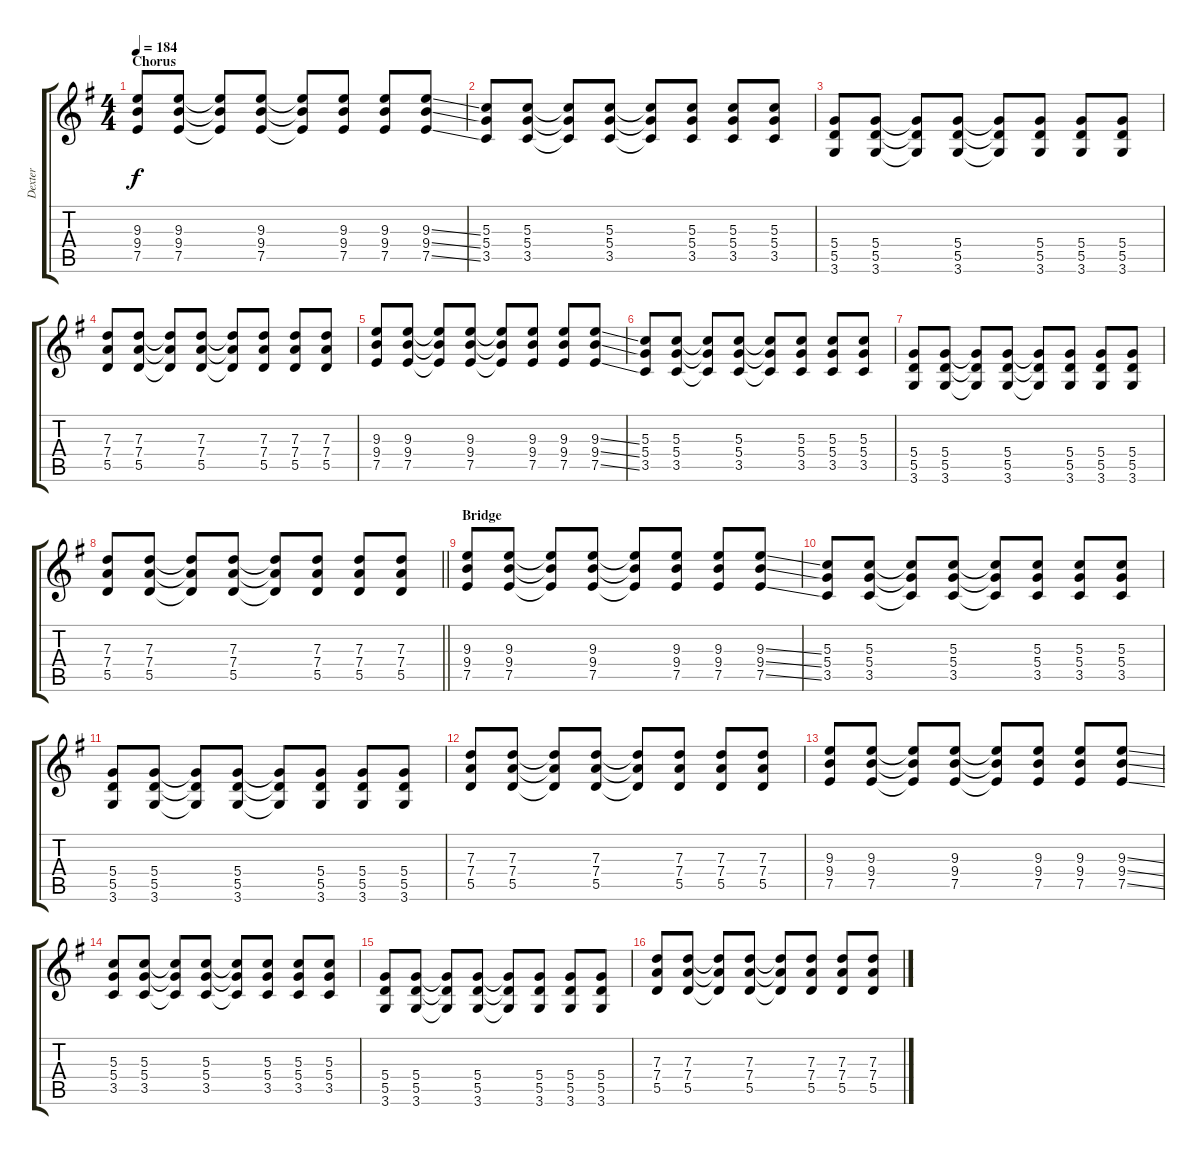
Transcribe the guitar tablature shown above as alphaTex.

\track ("Dexter" "Dexter") {instrument distortionguitar}
\staff {score tabs}
\tuning (E4 B3 G3 D3 A2 E2) {hide}
\ts (4 4)
\section ("" "Chorus")
\tempo 184
\clef g2
\ks eminor
(9.3 9.4 7.5).8{dy f} (9.3 9.4 7.5).8 (9.3{t} 9.4{t} 7.5{t}).8 (9.3 9.4 7.5).8 (9.3{t} 9.4{t} 7.5{t}).8 (9.3 9.4 7.5).8 (9.3 9.4 7.5).8 (9.3{ss} 9.4{ss} 7.5{ss}).8 |
(5.3 5.4 3.5).8 (5.3 5.4 3.5).8 (5.3{t} 5.4{t} 3.5{t}).8 (5.3 5.4 3.5).8 (5.3{t} 5.4{t} 3.5{t}).8 (5.3 5.4 3.5).8 (5.3 5.4 3.5).8 (5.3 5.4 3.5).8 |
(5.4 5.5 3.6).8 (5.4 5.5 3.6).8 (5.4{t} 5.5{t} 3.6{t}).8 (5.4 5.5 3.6).8 (5.4{t} 5.5{t} 3.6{t}).8 (5.4 5.5 3.6).8 (5.4 5.5 3.6).8 (5.4 5.5 3.6).8 |
(7.3 7.4 5.5).8 (7.3 7.4 5.5).8 (7.3{t} 7.4{t} 5.5{t}).8 (7.3 7.4 5.5).8 (7.3{t} 7.4{t} 5.5{t}).8 (7.3 7.4 5.5).8 (7.3 7.4 5.5).8 (7.3 7.4 5.5).8 |
(9.3 9.4 7.5).8 (9.3 9.4 7.5).8 (9.3{t} 9.4{t} 7.5{t}).8 (9.3 9.4 7.5).8 (9.3{t} 9.4{t} 7.5{t}).8 (9.3 9.4 7.5).8 (9.3 9.4 7.5).8 (9.3{ss} 9.4{ss} 7.5{ss}).8 |
(5.3 5.4 3.5).8 (5.3 5.4 3.5).8 (5.3{t} 5.4{t} 3.5{t}).8 (5.3 5.4 3.5).8 (5.3{t} 5.4{t} 3.5{t}).8 (5.3 5.4 3.5).8 (5.3 5.4 3.5).8 (5.3 5.4 3.5).8 |
(5.4 5.5 3.6).8 (5.4 5.5 3.6).8 (5.4{t} 5.5{t} 3.6{t}).8 (5.4 5.5 3.6).8 (5.4{t} 5.5{t} 3.6{t}).8 (5.4 5.5 3.6).8 (5.4 5.5 3.6).8 (5.4 5.5 3.6).8 |
\barLineRight lightlight
(7.3 7.4 5.5).8 (7.3 7.4 5.5).8 (7.3{t} 7.4{t} 5.5{t}).8 (7.3 7.4 5.5).8 (7.3{t} 7.4{t} 5.5{t}).8 (7.3 7.4 5.5).8 (7.3 7.4 5.5).8 (7.3 7.4 5.5).8 |
\section ("" "Bridge")
(9.3 9.4 7.5).8 (9.3 9.4 7.5).8 (9.3{t} 9.4{t} 7.5{t}).8 (9.3 9.4 7.5).8 (9.3{t} 9.4{t} 7.5{t}).8 (9.3 9.4 7.5).8 (9.3 9.4 7.5).8 (9.3{ss} 9.4{ss} 7.5{ss}).8 |
(5.3 5.4 3.5).8 (5.3 5.4 3.5).8 (5.3{t} 5.4{t} 3.5{t}).8 (5.3 5.4 3.5).8 (5.3{t} 5.4{t} 3.5{t}).8 (5.3 5.4 3.5).8 (5.3 5.4 3.5).8 (5.3 5.4 3.5).8 |
(5.4 5.5 3.6).8 (5.4 5.5 3.6).8 (5.4{t} 5.5{t} 3.6{t}).8 (5.4 5.5 3.6).8 (5.4{t} 5.5{t} 3.6{t}).8 (5.4 5.5 3.6).8 (5.4 5.5 3.6).8 (5.4 5.5 3.6).8 |
(7.3 7.4 5.5).8 (7.3 7.4 5.5).8 (7.3{t} 7.4{t} 5.5{t}).8 (7.3 7.4 5.5).8 (7.3{t} 7.4{t} 5.5{t}).8 (7.3 7.4 5.5).8 (7.3 7.4 5.5).8 (7.3 7.4 5.5).8 |
(9.3 9.4 7.5).8 (9.3 9.4 7.5).8 (9.3{t} 9.4{t} 7.5{t}).8 (9.3 9.4 7.5).8 (9.3{t} 9.4{t} 7.5{t}).8 (9.3 9.4 7.5).8 (9.3 9.4 7.5).8 (9.3{ss} 9.4{ss} 7.5{ss}).8 |
(5.3 5.4 3.5).8 (5.3 5.4 3.5).8 (5.3{t} 5.4{t} 3.5{t}).8 (5.3 5.4 3.5).8 (5.3{t} 5.4{t} 3.5{t}).8 (5.3 5.4 3.5).8 (5.3 5.4 3.5).8 (5.3 5.4 3.5).8 |
(5.4 5.5 3.6).8 (5.4 5.5 3.6).8 (5.4{t} 5.5{t} 3.6{t}).8 (5.4 5.5 3.6).8 (5.4{t} 5.5{t} 3.6{t}).8 (5.4 5.5 3.6).8 (5.4 5.5 3.6).8 (5.4 5.5 3.6).8 |
(7.3 7.4 5.5).8 (7.3 7.4 5.5).8 (7.3{t} 7.4{t} 5.5{t}).8 (7.3 7.4 5.5).8 (7.3{t} 7.4{t} 5.5{t}).8 (7.3 7.4 5.5).8 (7.3 7.4 5.5).8 (7.3 7.4 5.5).8
